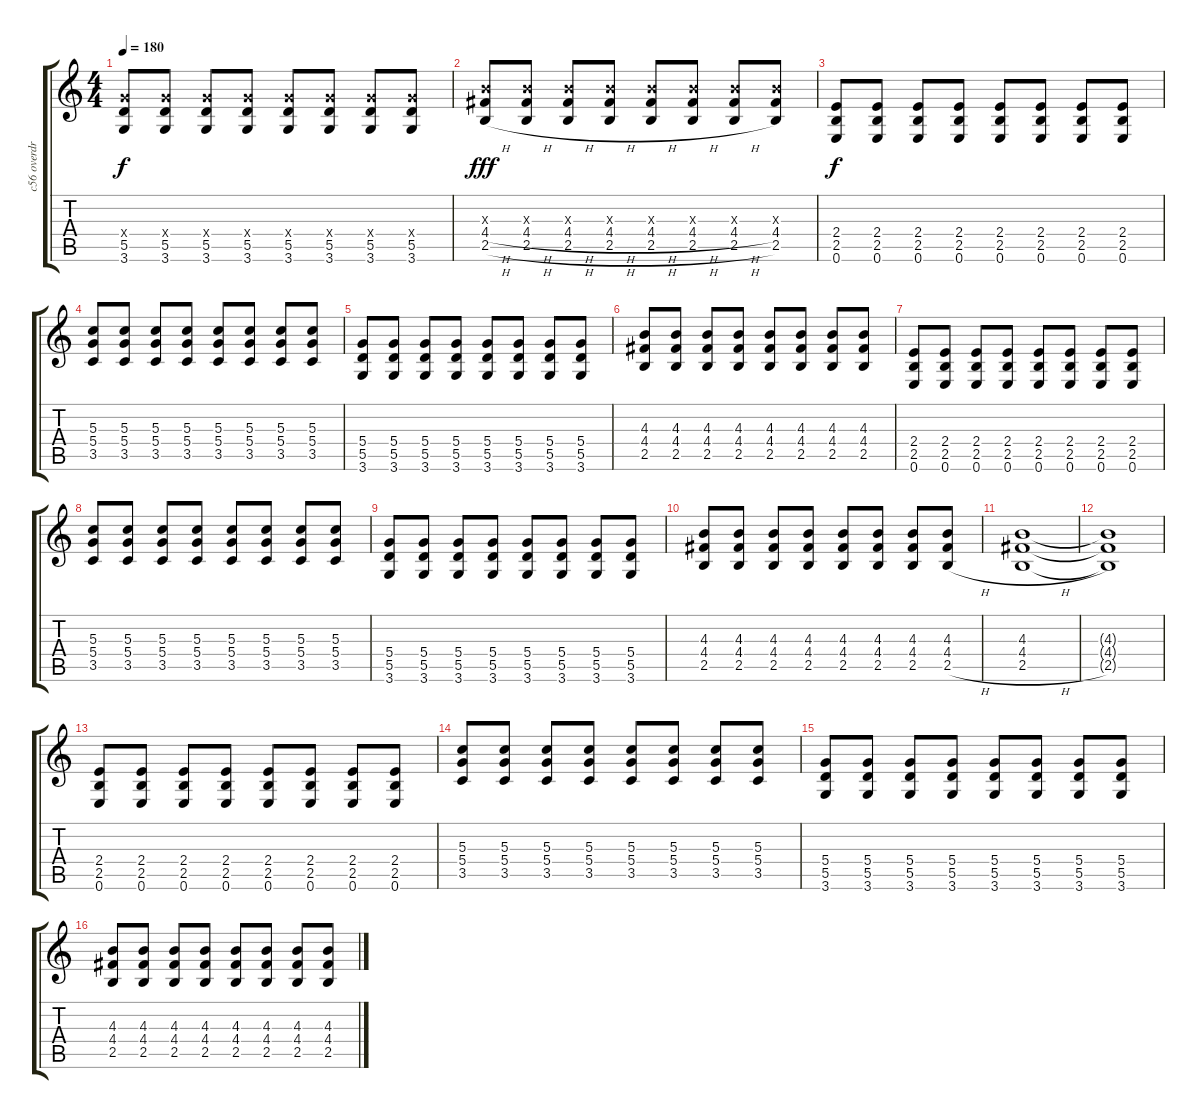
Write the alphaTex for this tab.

\track ("c56 overdrive" "c56 overdr") {instrument distortionguitar}
\staff {score tabs}
\tuning (E4 B3 G3 D3 A2 E2) {hide}
\ts (4 4)
\tempo 180
\clef g2
\ks c
(5.4{x} 5.5 3.6).8{dy f} (5.4{x} 5.5 3.6).8 (5.4{x} 5.5 3.6).8 (5.4{x} 5.5 3.6).8 (5.4{x} 5.5 3.6).8 (5.4{x} 5.5 3.6).8 (5.4{x} 5.5 3.6).8 (5.4{x} 5.5 3.6).8 |
(4.3{x} 4.4{h} 2.5{h}).8{dy fff} (4.3{x} 4.4{h} 2.5{h}).8 (4.3{x} 4.4{h} 2.5{h}).8 (4.3{x} 4.4{h} 2.5{h}).8 (4.3{x} 4.4{h} 2.5{h}).8 (4.3{x} 4.4{h} 2.5{h}).8 (4.3{x} 4.4{h} 2.5{h}).8 (4.3{x} 4.4 2.5).8 |
(2.4 2.5 0.6).8{dy f} (2.4 2.5 0.6).8 (2.4 2.5 0.6).8 (2.4 2.5 0.6).8 (2.4 2.5 0.6).8 (2.4 2.5 0.6).8 (2.4 2.5 0.6).8 (2.4 2.5 0.6).8 |
(5.3 5.4 3.5).8 (5.3 5.4 3.5).8 (5.3 5.4 3.5).8 (5.3 5.4 3.5).8 (5.3 5.4 3.5).8 (5.3 5.4 3.5).8 (5.3 5.4 3.5).8 (5.3 5.4 3.5).8 |
(5.4 5.5 3.6).8 (5.4 5.5 3.6).8 (5.4 5.5 3.6).8 (5.4 5.5 3.6).8 (5.4 5.5 3.6).8 (5.4 5.5 3.6).8 (5.4 5.5 3.6).8 (5.4 5.5 3.6).8 |
(4.3 4.4 2.5).8 (4.3 4.4 2.5).8 (4.3 4.4 2.5).8 (4.3 4.4 2.5).8 (4.3 4.4 2.5).8 (4.3 4.4 2.5).8 (4.3 4.4 2.5).8 (4.3 4.4 2.5).8 |
(2.4 2.5 0.6).8 (2.4 2.5 0.6).8 (2.4 2.5 0.6).8 (2.4 2.5 0.6).8 (2.4 2.5 0.6).8 (2.4 2.5 0.6).8 (2.4 2.5 0.6).8 (2.4 2.5 0.6).8 |
(5.3 5.4 3.5).8 (5.3 5.4 3.5).8 (5.3 5.4 3.5).8 (5.3 5.4 3.5).8 (5.3 5.4 3.5).8 (5.3 5.4 3.5).8 (5.3 5.4 3.5).8 (5.3 5.4 3.5).8 |
(5.4 5.5 3.6).8 (5.4 5.5 3.6).8 (5.4 5.5 3.6).8 (5.4 5.5 3.6).8 (5.4 5.5 3.6).8 (5.4 5.5 3.6).8 (5.4 5.5 3.6).8 (5.4 5.5 3.6).8 |
(4.3 4.4 2.5).8 (4.3 4.4 2.5).8 (4.3 4.4 2.5).8 (4.3 4.4 2.5).8 (4.3 4.4 2.5).8 (4.3 4.4 2.5).8 (4.3 4.4 2.5).8 (4.3 4.4 2.5{h}).8 |
(4.3 4.4 2.5{h}).1{volume 0} |
(4.3{t} 4.4{t} 2.5{t}).1 |
(2.4 2.5 0.6).8{volume 16} (2.4 2.5 0.6).8 (2.4 2.5 0.6).8 (2.4 2.5 0.6).8 (2.4 2.5 0.6).8 (2.4 2.5 0.6).8 (2.4 2.5 0.6).8 (2.4 2.5 0.6).8 |
(5.3 5.4 3.5).8 (5.3 5.4 3.5).8 (5.3 5.4 3.5).8 (5.3 5.4 3.5).8 (5.3 5.4 3.5).8 (5.3 5.4 3.5).8 (5.3 5.4 3.5).8 (5.3 5.4 3.5).8 |
(5.4 5.5 3.6).8 (5.4 5.5 3.6).8 (5.4 5.5 3.6).8 (5.4 5.5 3.6).8 (5.4 5.5 3.6).8 (5.4 5.5 3.6).8 (5.4 5.5 3.6).8 (5.4 5.5 3.6).8 |
(4.3 4.4 2.5).8 (4.3 4.4 2.5).8 (4.3 4.4 2.5).8 (4.3 4.4 2.5).8 (4.3 4.4 2.5).8 (4.3 4.4 2.5).8 (4.3 4.4 2.5).8 (4.3 4.4 2.5).8
